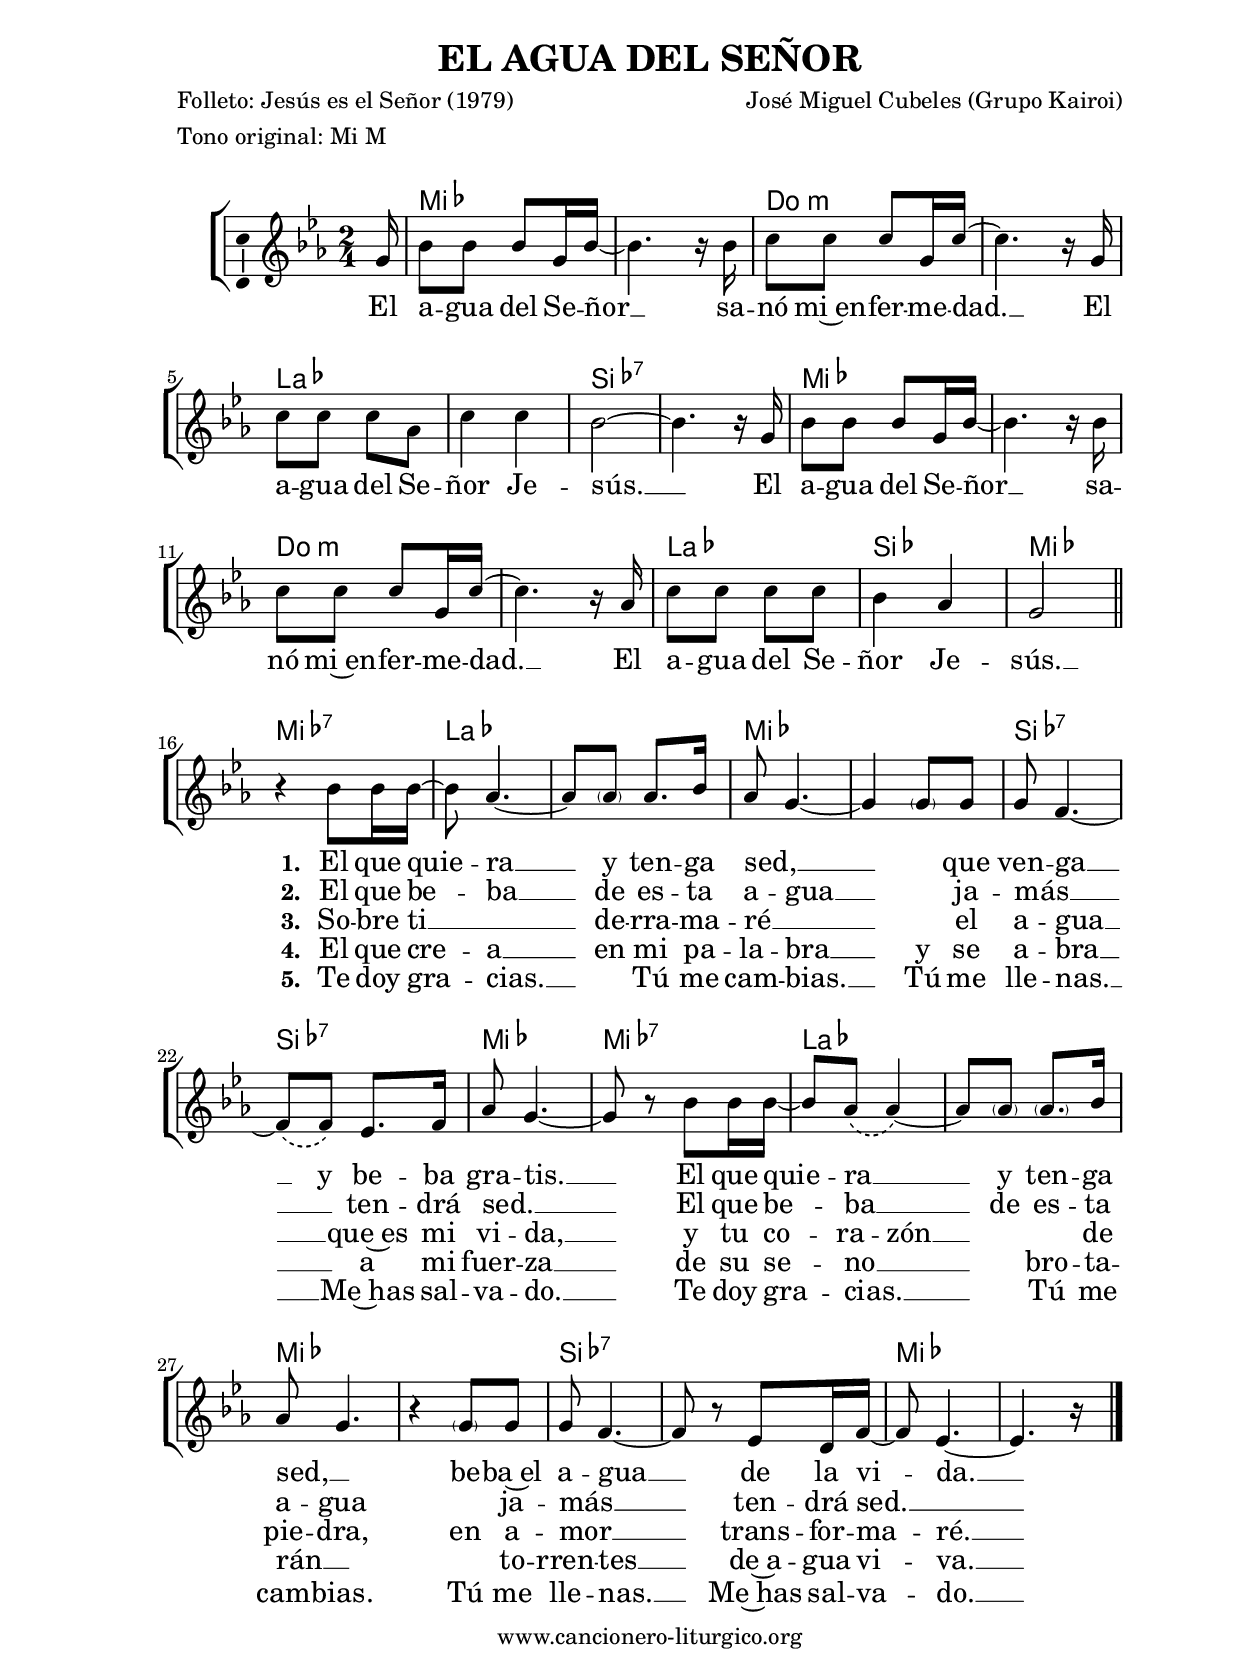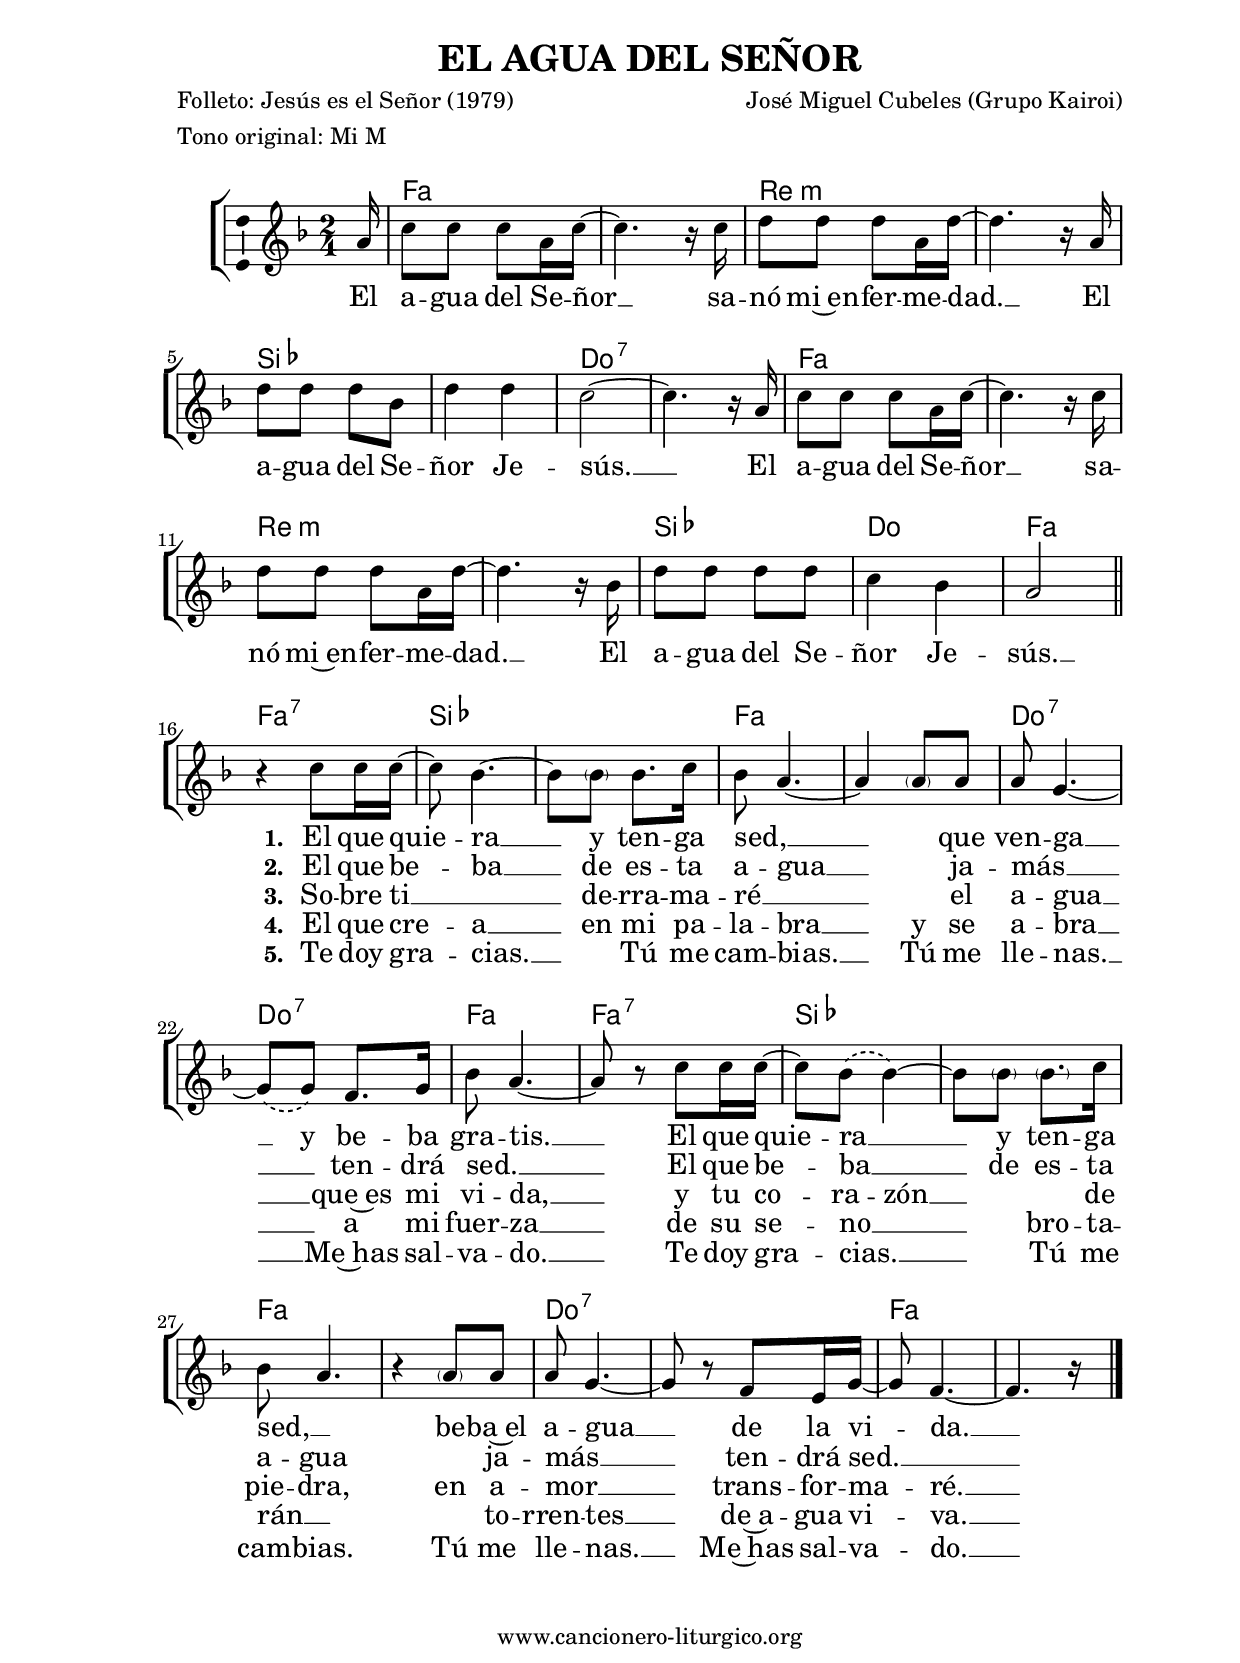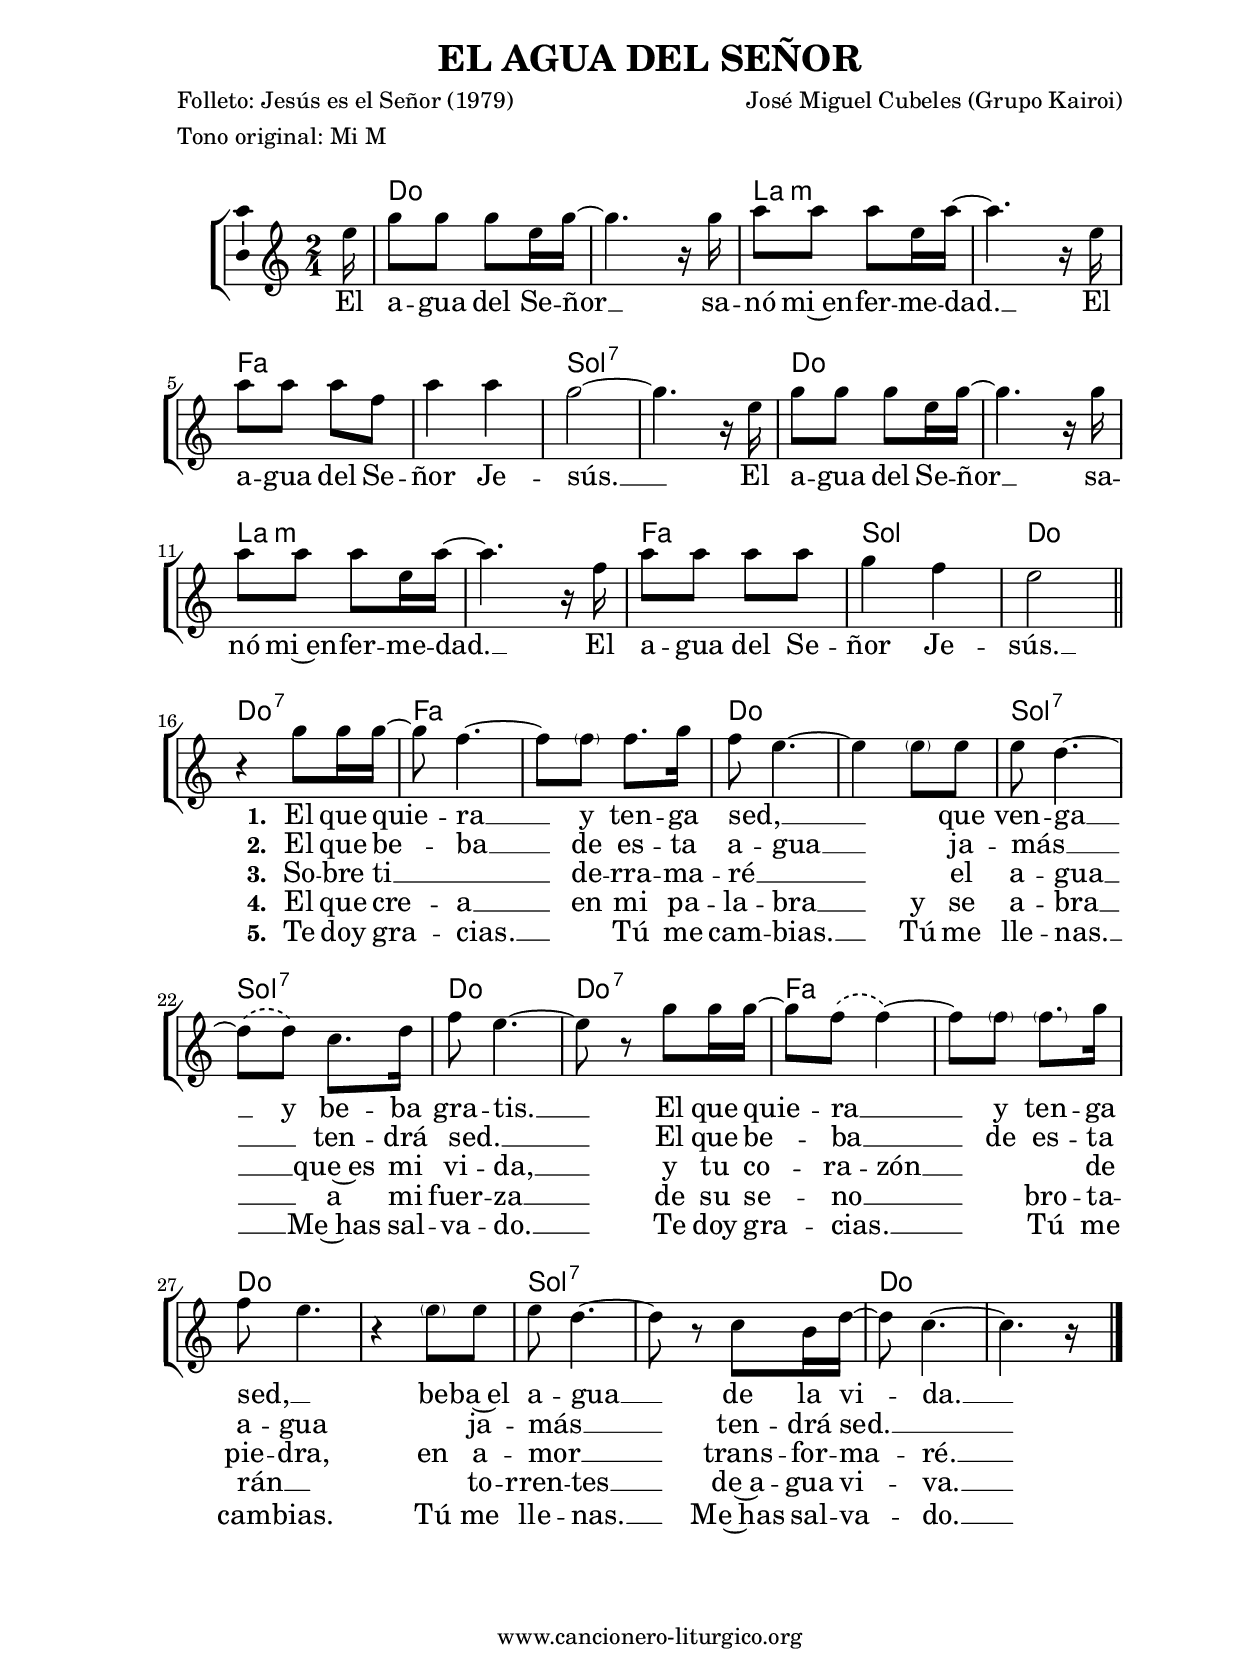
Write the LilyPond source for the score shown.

%
%para convertir .midi en .wav:
%timidity filename.midi -Ow -o finename.wav
%
%
%Para convertir de .wav a .mp3:
%lame -h -m j filename.wav
%
%
%para escuchar el midi:
%timidity nombrefichero.midi
%


%versión de lilypond para la que se ha escrito esta partitura:
\version "2.16.0"

	%Tamaño papel
	#(set-default-paper-size "a4")
	%Tamaño partitura
	#(set-global-staff-size 20)
	%No responde al pulsar sobre una nota
	#(ly:set-option 'point-and-click #f)

%parámetros del encabezamiento:
\header {
	title = "EL AGUA DEL SEÑOR"
	subtitle = ""
	composer = "José Miguel Cubeles (Grupo Kairoi)"
	poet = "Folleto: Jesús es el Señor (1979)"
	meter = "Tono original: Mi M"
	arranger = ""
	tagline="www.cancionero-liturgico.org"
%%%%%	copyright="Editado con LilyPond para Linux"
	}

%parámetros asociados al papel:
\paper  {
	oddHeaderMarkup = \markup {\fill-line { \on-the-fly #not-first-page \fromproperty #'header:title \on-the-fly #not-first-page \fromproperty #'header:composer }}
	evenHeaderMarkup = \markup {\fill-line { \fromproperty #'header:composer \fromproperty #'header:title }}
	#(set-paper-size "a4")
	print-page-number = ##f
	first-page-number = 1
	print-first-page-number = ##f
%	head-separation = 3.0 \cm
	top-margin = 2.0 \cm
%%%	bottom-margin = 0.5\cm
	bottom-margin = 0.25\cm
	left-margin = 3.0 \cm
	line-width = 16.0 \cm 
	indent = 8\mm
	interscoreline = 2.\mm
	between-system-space = 15\mm
%	para que las partituras no llenen la hoja:
	ragged-bottom = ##t
%	idem para la última hoja:
	ragged-last-bottom = ##f
%	para que las partituras llenen el ancho del papel:
	ragged-last = ##f
	after-title-space = 2.5 \cm
page-count=1
%system-count=8

	%Flexible Vertical Spacing
%	markup-markup-spacing =
%	#'((basic-distance . 15) (minimum-distance . 15) (padding . 3))
	markup-system-spacing =
	#'((basic-distance . 15) (minimum-distance . 15) (padding . 3))
	system-system-spacing =
	#'((basic-distance . 15) (minimum-distance . 15) (padding . 3))
	score-system-spacing =
	#'((basic-distance . 15) (minimum-distance . 15) (padding . 5))
%	top-system-spacing = % header
%	#'((basic-distance . 8) (minimum-distance . 0) (padding . 0))
%	top-markup-spacing =
%	#'((basic-distance . 20) (minimum-distance . 20) (padding . 0))
	last-bottom-spacing = % footer
	#'((basic-distance . 5) (minimum-distance . 5) (padding . 0))
%	score-markup-spacing =
%	#'((basic-distance . 16) (minimum-distance . 13) (padding . 0))

	}


%parámetros que afectan a toda la partitura:
global =  {
	%clave de sol (G):
	\clef G
	%armadura:
	\transpose e ees
	\key e \major
	\tempo 4=109
	\set Score.tempoHideNote = ##t
	}


acordes = {
	\italianChords
	\chordmode {
	\transpose e ees
{

s16
e2 e cis:m cis:m a a b:7 b:7 e e cis:m cis:m a b e

e2:7 a a e e b:7 b:7 e e:7 a a e e b:7 b:7 e e4..

}
}
}

melodia = 
	\transpose e ees
{
	\relative c''{

	\time 2/4

\phrasingSlurDashed

\partial16
gis16
b8 b b gis16 b~
b4. r16 b16
cis8 cis cis gis16 cis~
cis4. r16 gis16
cis8 cis cis a
cis4 cis
b2~
b4. r16 
gis16
b8 b b gis16 b~
b4. r16 b16
cis8 cis cis gis16 cis~
cis4. r16 a16
cis8 cis cis cis
b4 a
gis2

\bar"||"
\break

r4 b8 b16 b~
b8 a4.~
a8 \parenthesize a a8. b16
a8 gis4.~
gis4 \parenthesize gis8 gis
gis8 fis4.~
fis8 \(fis\) e8. fis16
a8 gis4.~
gis8 r8 b8 b16 b~
b8 a8 \(a4\)~
a8 \parenthesize a \parenthesize a8. b16
a8 gis4.
r4 \parenthesize gis8 gis
gis8 fis4.~
fis8 r8 e8 dis16 fis~
fis8 e4.~
e4. r16 s16



	\bar "|."
	}
	}


texto = \lyricmode {
El a -- gua del Se -- ñor __ sa -- nó mi~en -- fer -- me -- dad. __
El a -- gua del Se -- ñor Je -- sús. __
El a -- gua del Se -- ñor __ sa -- nó mi~en -- fer -- me -- dad. __
El a -- gua del Se -- ñor Je -- sús. __

\set stanza =#"1. " 
El que quie -- ra __ y ten -- ga sed, __ _
"  " que ven -- ga __ y be -- ba gra -- tis. __
El que quie -- ra __ _ y ten -- ga sed, __ _
be -- ba~el a -- gua __ de la vi -- da. __


	}

textodos = \lyricmode {

\skip1 \skip1 \skip1 \skip1 \skip1 \skip1 \skip1 \skip1 \skip1 \skip1
\skip1 \skip1 \skip1 \skip1 \skip1 \skip1 \skip1 \skip1 \skip1 \skip1
\skip1 \skip1 \skip1 \skip1 \skip1 \skip1 \skip1 \skip1 \skip1 \skip1
\skip1 \skip1 \skip1 \skip1 \skip1 \skip1 \skip1 \skip1 \skip1 \skip1

\set stanza =#"2. " 
El que be -- ba __ de es -- ta a -- gua __
"  " ja -- más __ _ _ ten -- drá sed. __ _
El que be -- ba __ _ de es -- ta a -- gua
"  " ja -- más __ _ ten -- drá sed. __ _

	}

textotres = \lyricmode {

\skip1 \skip1 \skip1 \skip1 \skip1 \skip1 \skip1 \skip1 \skip1 \skip1
\skip1 \skip1 \skip1 \skip1 \skip1 \skip1 \skip1 \skip1 \skip1 \skip1
\skip1 \skip1 \skip1 \skip1 \skip1 \skip1 \skip1 \skip1 \skip1 \skip1
\skip1 \skip1 \skip1 \skip1 \skip1 \skip1 \skip1 \skip1 \skip1 \skip1

\set stanza =#"3. " 
So -- bre ti __ _ de -- rra -- ma -- ré __ _
"  " el a -- gua __ _ que~es mi vi -- da, __
y tu co -- ra -- zón __ "  " "  " de pie -- dra,
en a -- mor __ _ trans -- for -- ma -- ré. __

	}

textocuatro = \lyricmode {

\skip1 \skip1 \skip1 \skip1 \skip1 \skip1 \skip1 \skip1 \skip1 \skip1
\skip1 \skip1 \skip1 \skip1 \skip1 \skip1 \skip1 \skip1 \skip1 \skip1
\skip1 \skip1 \skip1 \skip1 \skip1 \skip1 \skip1 \skip1 \skip1 \skip1
\skip1 \skip1 \skip1 \skip1 \skip1 \skip1 \skip1 \skip1 \skip1 \skip1

\set stanza =#"4. " 
El que cre -- a __ en mi pa -- la -- bra __
y se a -- bra __ _ a mi fuer -- za __
de su se -- no __ _ "  " bro -- ta -- rán __ _
"  " to -- rren -- tes __ de~a -- gua vi -- va. __

	}

textocinco = \lyricmode {

\skip1 \skip1 \skip1 \skip1 \skip1 \skip1 \skip1 \skip1 \skip1 \skip1
\skip1 \skip1 \skip1 \skip1 \skip1 \skip1 \skip1 \skip1 \skip1 \skip1
\skip1 \skip1 \skip1 \skip1 \skip1 \skip1 \skip1 \skip1 \skip1 \skip1
\skip1 \skip1 \skip1 \skip1 \skip1 \skip1 \skip1 \skip1 \skip1 \skip1

\set stanza =#"5. " 
Te doy gra -- cias. __ "  " Tú me cam -- bias. __
Tú me lle -- nas. __ _ Me~has sal -- va -- do. __
Te doy gra -- cias. __ _ "  " Tú me cam -- bias.
Tú me lle -- nas. __ Me~has sal -- va -- do. __

	}


acordesStaff = \context ChordNames = acordesStaff <<
	\set chordChanges = ##t
	\acordes
	>>


vozStaff = \context Voice = vozStaff
\with {\consists "Ambitus_engraver"}
<<
%	\set Staff.instrumentName = ""
%	\set Staff.shortInstrumentName = ""
%	\set Staff.midiInstrument = #"clarinet"
%	\set Staff.midiInstrument = #"cello"
	\set Staff.midiInstrument = #"flute"
%	\set Staff.midiInstrument = #"electric guitar (jazz)"
%	\set Staff.midiInstrument = #"english horn"
%	\set Staff.midiInstrument = #"violin"
%	\set Staff.midiInstrument = #"glockenspiel"
	\set Staff.midiMinimumVolume = #0.7
	\set Staff.midiMaximumVolume = #0.9
	\global
	\melodia
	>>

textoStaff = \context Lyrics = textoStaff <<
	\lyricsto vozStaff \texto
	>>

textodosStaff = \context Lyrics = textodosStaff <<
	\lyricsto vozStaff \textodos
	>>

textotresStaff = \context Lyrics = textotresStaff <<
	\lyricsto vozStaff \textotres
	>>

textocuatroStaff = \context Lyrics = textocuatroStaff <<
	\lyricsto vozStaff \textocuatro
	>>

textocincoStaff = \context Lyrics = textocincoStaff <<
	\lyricsto vozStaff \textocinco
	>>

\book {
	\score {
		\context ChoirStaff {
			\override StaffGroup.SystemStartBracket #'collapse-height = #1
			\override Score.SystemStartBar #'collapse-height = #1
			<<
			\acordesStaff
			\vozStaff
			\textoStaff
			\textodosStaff
			\textotresStaff
			\textocuatroStaff
			\textocincoStaff
			>>
			}
		\layout {
	    		\context {
				\Lyrics
				\override LyricText #'font-size = #2
				}
	   		 \context {
				\Score
				\override StaffSymbol #'staff-space = #(magstep +3)
				}
			}
		}
	\score {
		\unfoldRepeats
		\context ChoirStaff {
			<<
			\acordesStaff
			\vozStaff
			>>
			}
		\midi {
	  		\context {
	  			\Score
				tempoWholesPerMinute = #(ly:make-moment 70 4)
				}
			}
		}
	}



#(define output-suffix "C")
\book {
	\score {
		\context ChoirStaff {
			\override StaffGroup.SystemStartBracket #'collapse-height = #1
			\override Score.SystemStartBar #'collapse-height = #1
\transpose c d
			<<
			\acordesStaff
			\vozStaff
			\textoStaff
			\textodosStaff
			\textotresStaff
			\textocuatroStaff
			\textocincoStaff
			>>
			}
		\layout {
	    		\context {
				\Lyrics
				\override LyricText #'font-size = #2
				}
	   		 \context {
				\Score
				\override StaffSymbol #'staff-space = #(magstep +3)
				}
			}
		}
	}

#(define output-suffix "S")
\book {
	\score {
		\context ChoirStaff {
			\override StaffGroup.SystemStartBracket #'collapse-height = #1
			\override Score.SystemStartBar #'collapse-height = #1
\transpose c a
			<<
			\acordesStaff
			\vozStaff
			\textoStaff
			\textodosStaff
			\textotresStaff
			\textocuatroStaff
			\textocincoStaff
			>>
			}
		\layout {
	    		\context {
				\Lyrics
				\override LyricText #'font-size = #2
				}
	   		 \context {
				\Score
				\override StaffSymbol #'staff-space = #(magstep +3)
				}
			}
		}
	}


